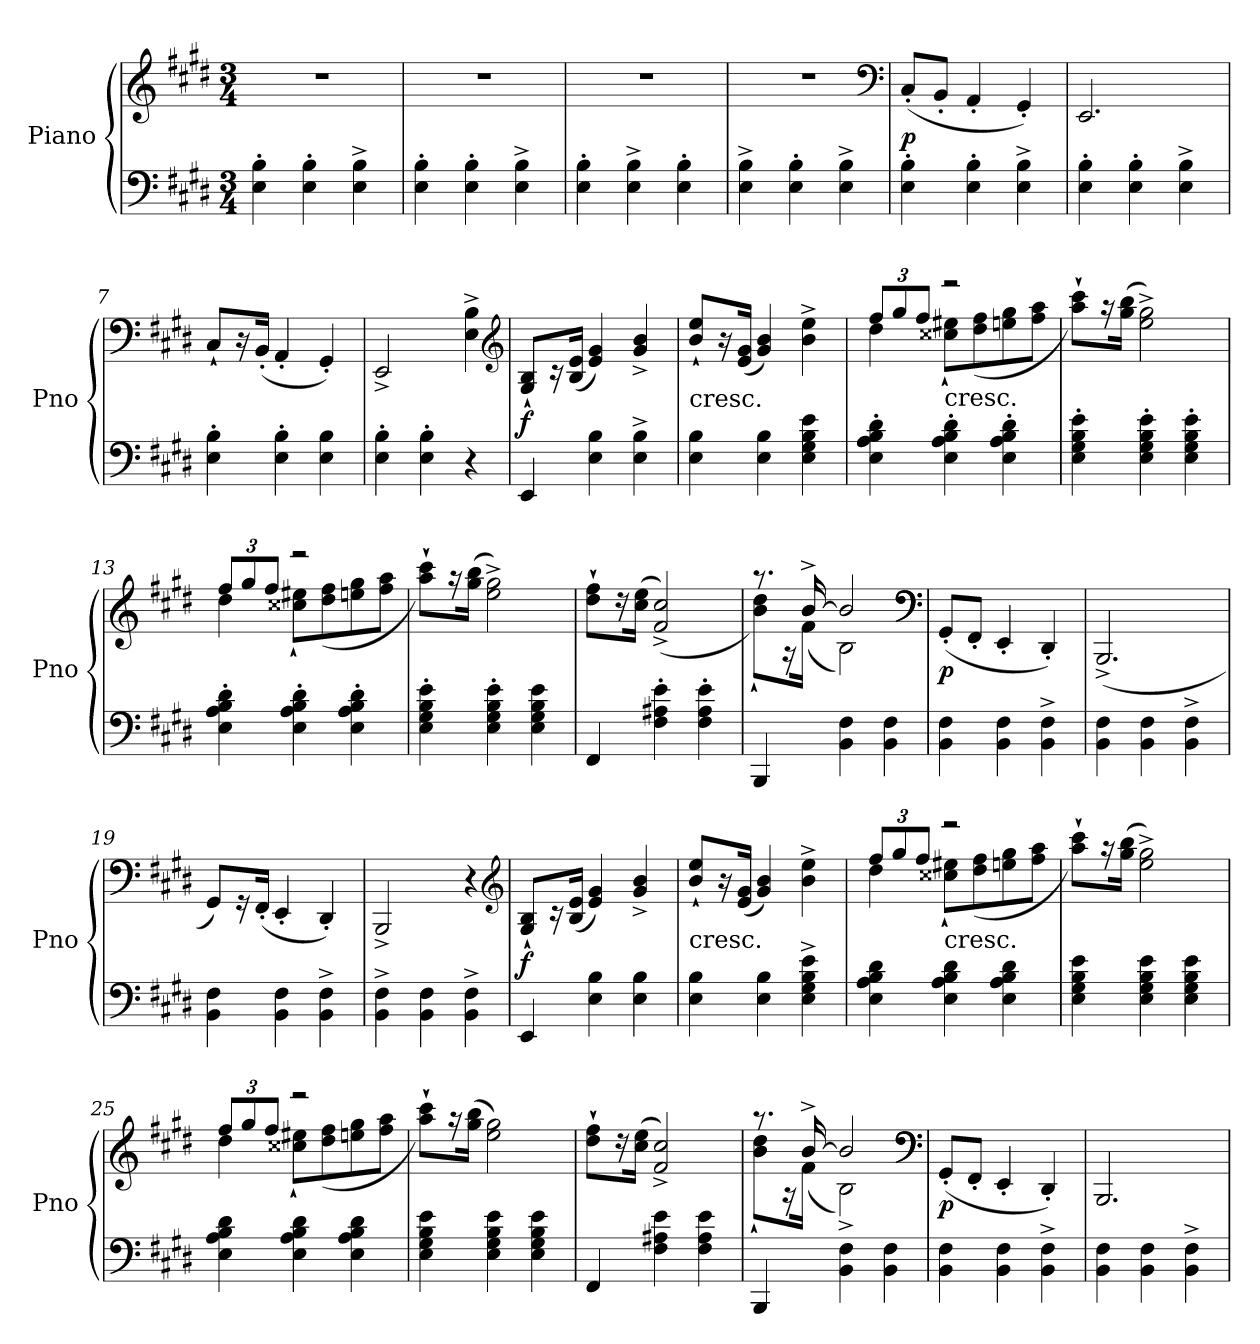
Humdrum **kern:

**kern	**kern	**dynam
*part1	*part1	*part1
*staff2	*staff1	*staff1/2
*I"Piano	*	*
*I'Pno	*	*
*clefF4	*clefG2	*
*k[f#c#g#d#]	*k[f#c#g#d#]	*
*E:	*E:	*
*M3/4	*M3/4	*
*MM160	*MM160	*
=1	=1	=1
4E'\ 4B'\	2.r	.
4E'\ 4B'\	.	.
4E^\ 4B^\	.	.
=2	=2	=2
4E'\ 4B'\	2.r	.
4E'\ 4B'\	.	.
4E^\ 4B^\	.	.
=3	=3	=3
4E'\ 4B'\	2.r	.
4E^\ 4B^\	.	.
4E'\ 4B'\	.	.
=4	=4	=4
4E^\ 4B^\	2.r	.
4E'\ 4B'\	.	.
4E^\ 4B^\	.	.
*	*clefF4	*
=5	=5	=5
4E'\ 4B'\	(8C#'/L	p
.	8BB'/J	.
4E'\ 4B'\	4AA'/	.
4E^\ 4B^\	4GG#'/)	.
=6	=6	=6
4E'\ 4B'\	2.EE/	.
4E'\ 4B'\	.	.
4E^\ 4B^\	.	.
=7	=7	=7
4E'\ 4B'\	8C#`/L	.
.	16r	.
.	(16BB'/Jk	.
4E'\ 4B'\	4AA'/	.
4E\ 4B\	4GG#'/)	.
=8	=8	=8
4E'\ 4B'\	2EE^/	.
4E'\ 4B'\	.	.
4r	4E^\ 4B^\	.
*	*clefG2	*
=9	=9	=9
4EE/	8G#`/ 8B`/L	f
.	16r	.
.	(16B/ 16e/Jk	.
4E\ 4B\	4e/ 4g#/)	.
4E^\ 4B^\	4g#^/ 4b^/	.
=10	=10	=10
!	!LO:TX:c:t=cresc.	!
4E\ 4B\	8b`/ 8ee`/L	.
.	16r	.
.	(16e/ 16g#/Jk	.
4E\ 4B\	4g#/ 4b/)	.
4E\ 4G#\ 4B\ 4e\	4b^\ 4ee^\	.
=11	=11	=11
*	*^	*
4E'\ 4A'\ 4B'\ 4d#'\	12ff#/L	4dd#\	.
.	12gg#/	.	.
.	12ff#/J	.	.
!	!LO:TX:c:t=cresc.	!	!
4E'\ 4A'\ 4B'\ 4d#'\	2r	8cc##X`\ 8ee#X`\L	.
.	.	(8dd#\ 8ff#\	.
4E'\ 4A'\ 4B'\ 4d#'\	.	8een\ 8gg#\	.
.	.	8ff#\ 8aa\J	.
*	*v	*v	*
=12	=12	=12
4E'\ 4G#'\ 4B'\ 4e'\	8aa`\ 8ccc#`\L)	.
.	16r	.
.	(16gg#\ 16bb\Jk	.
4E'\ 4G#'\ 4B'\ 4e'\	2ee^\ 2gg#^\)	.
4E'\ 4G#'\ 4B'\ 4e'\	.	.
=13	=13	=13
*	*^	*
4E'\ 4A'\ 4B'\ 4d#'\	12ff#/L	4dd#\	.
.	12gg#/	.	.
.	12ff#/J	.	.
4E'\ 4A'\ 4B'\ 4d#'\	2r	8cc##X`\ 8ee#X`\L	.
.	.	(8dd#\ 8ff#\	.
4E'\ 4A'\ 4B'\ 4d#'\	.	8een\ 8gg#\	.
.	.	8ff#\ 8aa\J	.
*	*v	*v	*
=14	=14	=14
4E'\ 4G#'\ 4B'\ 4e'\	8aa`\ 8ccc#`\L)	.
.	16r	.
.	(16gg#\ 16bb\Jk	.
4E'\ 4G#'\ 4B'\ 4e'\	2ee^\ 2gg#^\)	.
4E\ 4G#\ 4B\ 4e\	.	.
=15	=15	=15
4FF#/	8dd#`\ 8ff#`\L	.
.	16r	.
.	(16cc#\ 16ee\Jk	.
4F#'\ 4A#X'\ 4e'\	(2f#^/ 2cc#^/)	.
4F#'\ 4A#'\ 4e'\	.	.
=16	=16	=16
*	*^	*
4BBB/	8.r	8b`\ 8dd#`\L)	.
.	.	16r	.
.	[16b^/	(16f#\Jk	.
4BB\ 4F#\	2b/]	2B\)	.
4BB\ 4F#\	.	.	.
*	*v	*v	*
*	*clefF4	*
=17	=17	=17
4BB\ 4F#\	(8GG#'/L	p
.	8FF#'/J	.
4BB\ 4F#\	4EE'/	.
4BB^\ 4F#^\	4DD#'/)	.
=18	=18	=18
4BB\ 4F#\	(2.BBB^/	.
4BB\ 4F#\	.	.
4BB^\ 4F#^\	.	.
=19	=19	=19
4BB\ 4F#\	8GG#/L)	.
.	16r	.
.	(16FF#'/Jk	.
4BB\ 4F#\	4EE'/	.
4BB^\ 4F#^\	4DD#'/)	.
=20	=20	=20
4BB^\ 4F#^\	2BBB^/	.
4BB\ 4F#\	.	.
4BB^\ 4F#^\	4r	.
*	*clefG2	*
=21	=21	=21
4EE/	8G#`/ 8B`/L	f
.	16r	.
.	(16B/ 16e/Jk	.
4E\ 4B\	4e/ 4g#/)	.
4E\ 4B\	4g#^/ 4b^/	.
=22	=22	=22
!	!LO:TX:c:t=cresc.	!
4E\ 4B\	8b`/ 8ee`/L	.
.	16r	.
.	(16e/ 16g#/Jk	.
4E\ 4B\	4g#/ 4b/)	.
4E^\ 4G#^\ 4B^\ 4e^\	4b^\ 4ee^\	.
=23	=23	=23
*	*^	*
4E\ 4A\ 4B\ 4d#\	12ff#/L	4dd#\	.
.	12gg#/	.	.
.	12ff#/J	.	.
!	!LO:TX:c:t=cresc.	!	!
4E\ 4A\ 4B\ 4d#\	2r	8cc##X`\ 8ee#X`\L	.
.	.	(8dd#\ 8ff#\	.
4E\ 4A\ 4B\ 4d#\	.	8een\ 8gg#\	.
.	.	8ff#\ 8aa\J	.
*	*v	*v	*
=24	=24	=24
4E\ 4G#\ 4B\ 4e\	8aa`\ 8ccc#`\L)	.
.	16r	.
.	(16gg#\ 16bb\Jk	.
4E\ 4G#\ 4B\ 4e\	2ee^\ 2gg#^\)	.
4E\ 4G#\ 4B\ 4e\	.	.
=25	=25	=25
*	*^	*
4E\ 4A\ 4B\ 4d#\	12ff#/L	4dd#\	.
.	12gg#/	.	.
.	12ff#/J	.	.
4E\ 4A\ 4B\ 4d#\	2r	8cc##X`\ 8ee#X`\L	.
.	.	(8dd#\ 8ff#\	.
4E\ 4A\ 4B\ 4d#\	.	8een\ 8gg#\	.
.	.	8ff#\ 8aa\J	.
*	*v	*v	*
=26	=26	=26
4E\ 4G#\ 4B\ 4e\	8aa`\ 8ccc#`\L)	.
.	16r	.
.	(16gg#\ 16bb\Jk	.
4E\ 4G#\ 4B\ 4e\	2ee\ 2gg#\)	.
4E\ 4G#\ 4B\ 4e\	.	.
=27	=27	=27
4FF#/	8dd#`\ 8ff#`\L	.
.	16r	.
.	(16cc#\ 16ee\Jk	.
4F#\ 4A#X\ 4e\	2f#^/ 2cc#^/)	.
4F#\ 4A#\ 4e\	.	.
=28	=28	=28
*	*^	*
4BBB/	8.r	8b`\ 8dd#`\L	.
.	.	16r	.
.	[16b^/	(16f#\Jk	.
4BB\ 4F#\	2b/]	2B^\)	.
4BB\ 4F#\	.	.	.
*	*v	*v	*
*	*clefF4	*
=29	=29	=29
4BB\ 4F#\	(8GG#'/L	p
.	8FF#'/J	.
4BB\ 4F#\	4EE'/	.
4BB^\ 4F#^\	4DD#'/)	.
=30	=30	=30
4BB\ 4F#\	2.BBB/	.
4BB\ 4F#\	.	.
4BB^\ 4F#^\	.	.
=	=	=
*-	*-	*-
